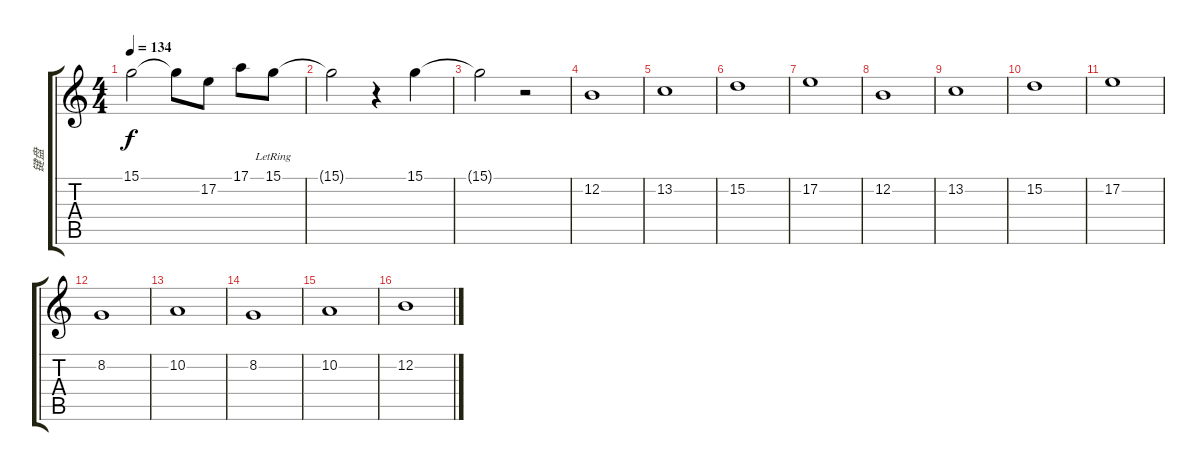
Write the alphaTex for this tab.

\track ("键盘" "键盘") {instrument lead2sawtooth}
\staff {score tabs}
\tuning (E4 B3 G3 D3 A2 E2) {hide}
\ts (4 4)
\tempo 134
\clef g2
\ks c
15.1{t}.2{dy f} 15.1{t}.8 17.2.8 17.1.8 15.1{lr}.8 |
15.1{t}.2 r.4 15.1.4 |
15.1{t}.2 r.2 |
12.2.1 |
13.2.1 |
15.2.1 |
17.2.1 |
12.2.1 |
13.2.1 |
15.2.1 |
17.2.1 |
8.2.1 |
10.2.1 |
8.2.1 |
10.2.1 |
12.2.1
